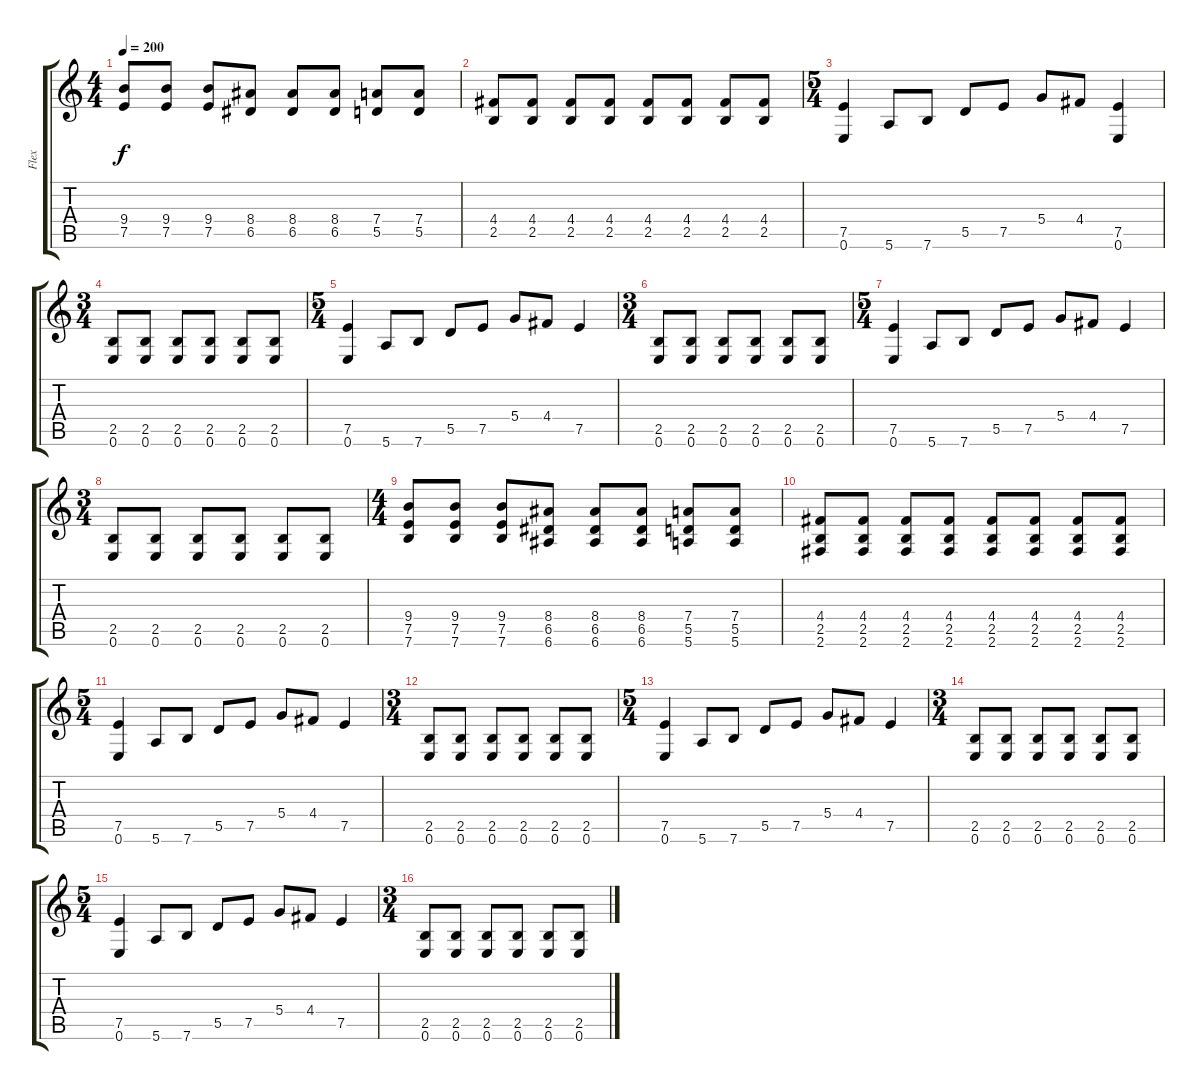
\track ("Flex" "Flex") {instrument distortionguitar}
\staff {score tabs}
\tuning (E4 B3 G3 D3 A2 E2) {hide}
\ts (4 4)
\tempo 200
\clef g2
\ks c
(9.4 7.5).8{dy f} (9.4 7.5).8 (9.4 7.5).8 (8.4 6.5).8 (8.4 6.5).8 (8.4 6.5).8 (7.4 5.5).8 (7.4 5.5).8 |
(4.4 2.5).8 (4.4 2.5).8 (4.4 2.5).8 (4.4 2.5).8 (4.4 2.5).8 (4.4 2.5).8 (4.4 2.5).8 (4.4 2.5).8 |
\ts (5 4)
(7.5 0.6).4 5.6.8 7.6.8 5.5.8 7.5.8 5.4.8 4.4.8 (7.5 0.6).4 |
\ts (3 4)
(2.5 0.6).8 (2.5 0.6).8 (2.5 0.6).8 (2.5 0.6).8 (2.5 0.6).8 (2.5 0.6).8 |
\ts (5 4)
(7.5 0.6).4 5.6.8 7.6.8 5.5.8 7.5.8 5.4.8 4.4.8 7.5.4 |
\ts (3 4)
(2.5 0.6).8 (2.5 0.6).8 (2.5 0.6).8 (2.5 0.6).8 (2.5 0.6).8 (2.5 0.6).8 |
\ts (5 4)
(7.5 0.6).4 5.6.8 7.6.8 5.5.8 7.5.8 5.4.8 4.4.8 7.5.4 |
\ts (3 4)
(2.5 0.6).8 (2.5 0.6).8 (2.5 0.6).8 (2.5 0.6).8 (2.5 0.6).8 (2.5 0.6).8 |
\ts (4 4)
(9.4 7.5 7.6).8 (9.4 7.5 7.6).8 (9.4 7.5 7.6).8 (8.4 6.5 6.6).8 (8.4 6.5 6.6).8 (8.4 6.5 6.6).8 (7.4 5.5 5.6).8 (7.4 5.5 5.6).8 |
(4.4 2.5 2.6).8 (4.4 2.5 2.6).8 (4.4 2.5 2.6).8 (4.4 2.5 2.6).8 (4.4 2.5 2.6).8 (4.4 2.5 2.6).8 (4.4 2.5 2.6).8 (4.4 2.5 2.6).8 |
\ts (5 4)
(7.5 0.6).4 5.6.8 7.6.8 5.5.8 7.5.8 5.4.8 4.4.8 7.5.4 |
\ts (3 4)
(2.5 0.6).8 (2.5 0.6).8 (2.5 0.6).8 (2.5 0.6).8 (2.5 0.6).8 (2.5 0.6).8 |
\ts (5 4)
(7.5 0.6).4 5.6.8 7.6.8 5.5.8 7.5.8 5.4.8 4.4.8 7.5.4 |
\ts (3 4)
(2.5 0.6).8 (2.5 0.6).8 (2.5 0.6).8 (2.5 0.6).8 (2.5 0.6).8 (2.5 0.6).8 |
\ts (5 4)
(7.5 0.6).4 5.6.8 7.6.8 5.5.8 7.5.8 5.4.8 4.4.8 7.5.4 |
\ts (3 4)
(2.5 0.6).8 (2.5 0.6).8 (2.5 0.6).8 (2.5 0.6).8 (2.5 0.6).8 (2.5 0.6).8
